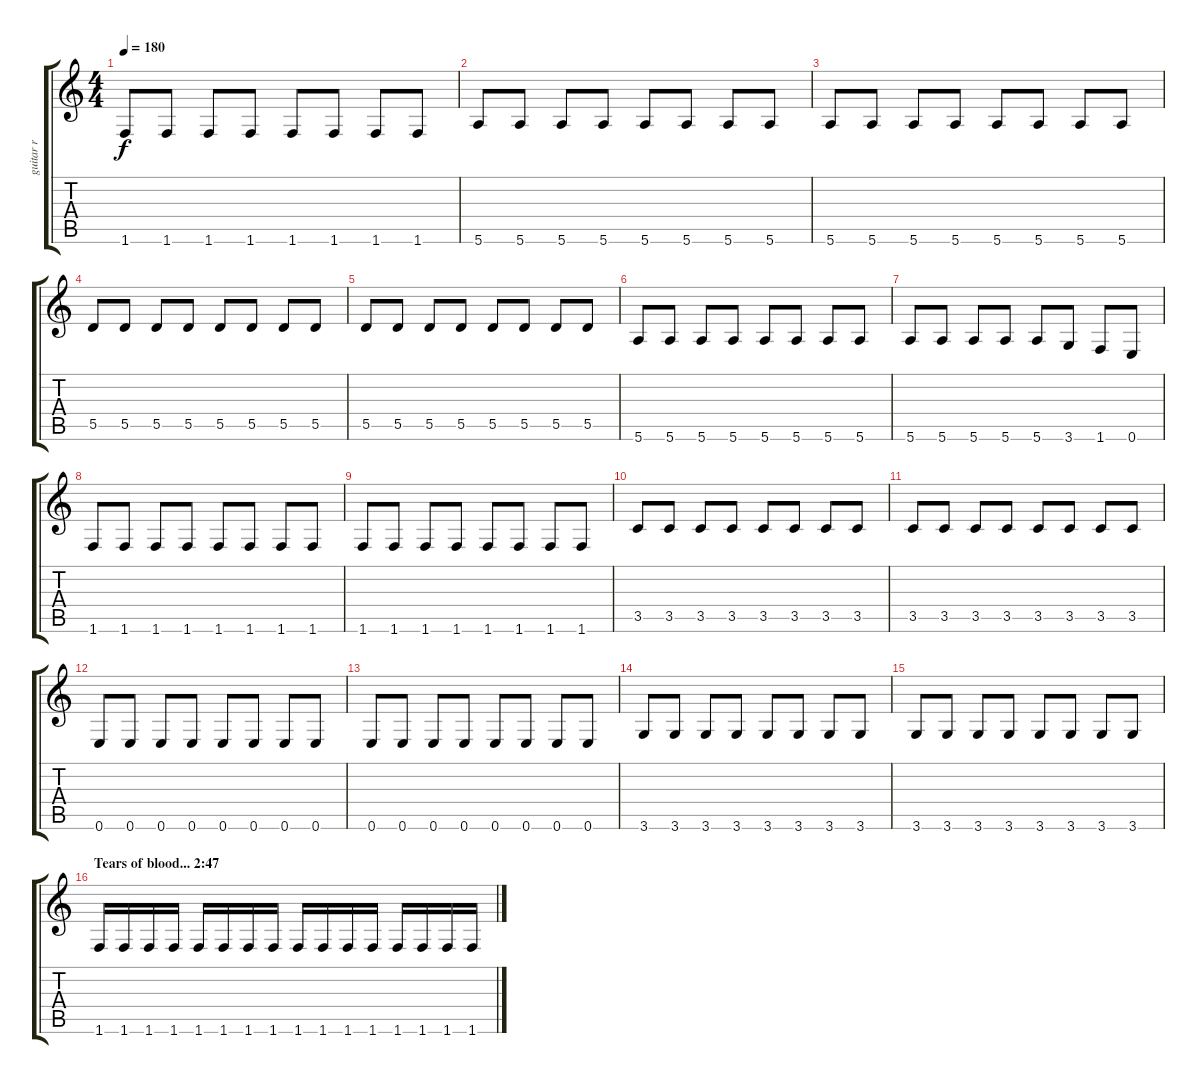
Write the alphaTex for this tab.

\track ("guitar r" "guitar r") {instrument distortionguitar}
\staff {score tabs}
\tuning (E4 B3 G3 D3 A2 E2) {hide}
\ts (4 4)
\tempo 180
\clef g2
\ks c
1.6.8{dy f} 1.6.8 1.6.8 1.6.8 1.6.8 1.6.8 1.6.8 1.6.8 |
5.6.8 5.6.8 5.6.8 5.6.8 5.6.8 5.6.8 5.6.8 5.6.8 |
5.6.8 5.6.8 5.6.8 5.6.8 5.6.8 5.6.8 5.6.8 5.6.8 |
5.5.8 5.5.8 5.5.8 5.5.8 5.5.8 5.5.8 5.5.8 5.5.8 |
5.5.8 5.5.8 5.5.8 5.5.8 5.5.8 5.5.8 5.5.8 5.5.8 |
5.6.8 5.6.8 5.6.8 5.6.8 5.6.8 5.6.8 5.6.8 5.6.8 |
5.6.8 5.6.8 5.6.8 5.6.8 5.6.8 3.6.8 1.6.8 0.6.8 |
1.6.8 1.6.8 1.6.8 1.6.8 1.6.8 1.6.8 1.6.8 1.6.8 |
1.6.8 1.6.8 1.6.8 1.6.8 1.6.8 1.6.8 1.6.8 1.6.8 |
3.5.8 3.5.8 3.5.8 3.5.8 3.5.8 3.5.8 3.5.8 3.5.8 |
3.5.8 3.5.8 3.5.8 3.5.8 3.5.8 3.5.8 3.5.8 3.5.8 |
0.6.8 0.6.8 0.6.8 0.6.8 0.6.8 0.6.8 0.6.8 0.6.8 |
0.6.8 0.6.8 0.6.8 0.6.8 0.6.8 0.6.8 0.6.8 0.6.8 |
3.6.8 3.6.8 3.6.8 3.6.8 3.6.8 3.6.8 3.6.8 3.6.8 |
3.6.8 3.6.8 3.6.8 3.6.8 3.6.8 3.6.8 3.6.8 3.6.8 |
\section ("" "Tears of blood... 2:47")
1.6.16{volume 12} 1.6.16 1.6.16 1.6.16 1.6.16 1.6.16 1.6.16 1.6.16 1.6.16 1.6.16 1.6.16 1.6.16 1.6.16 1.6.16 1.6.16 1.6.16
